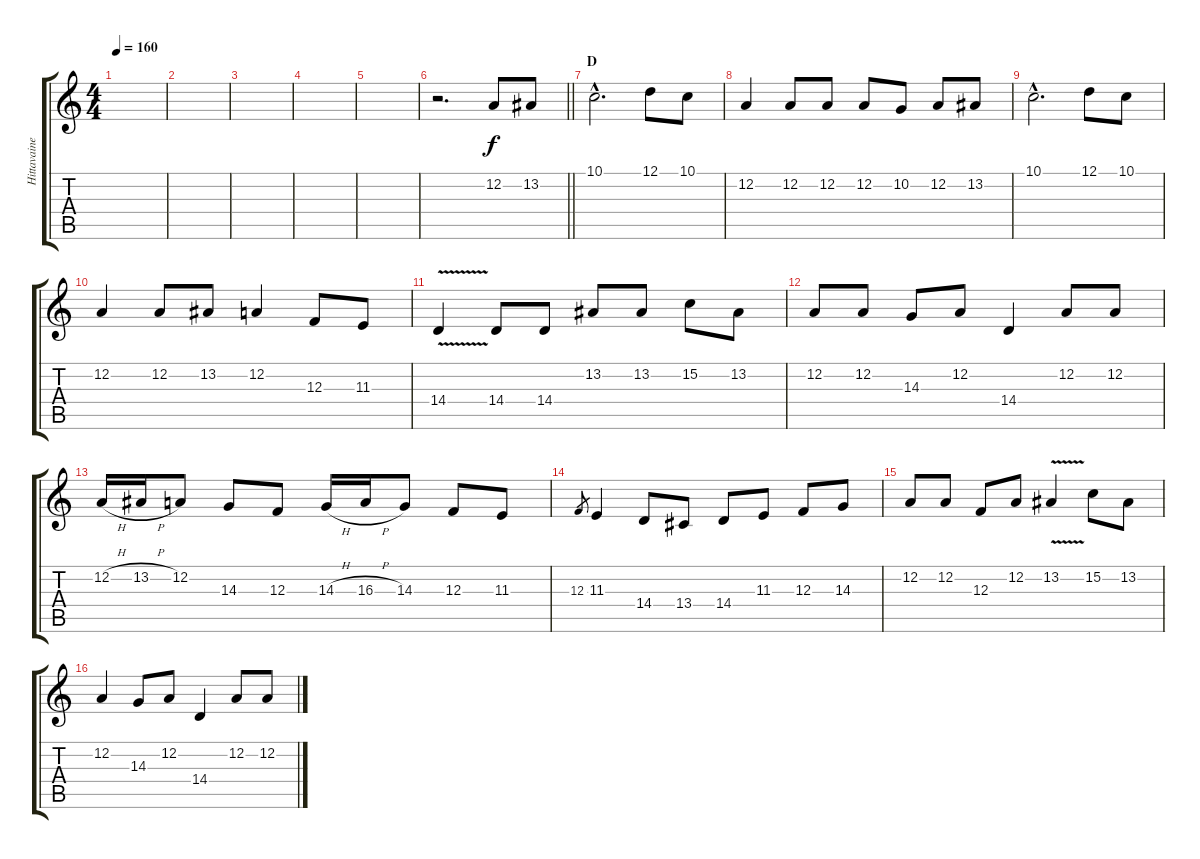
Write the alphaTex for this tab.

\track ("Hittavainen" "Hittavaine") {instrument violin}
\staff {score tabs}
\tuning (D4 A3 F3 C3 G2 D2) {hide}
\ts (4 4)
\tempo 160
\clef g2
\ks c
|
|
|
|
|
\barLineRight lightlight
r.2{d} 12.2.8 13.2.8 |
\section ("" "D")
10.1{hac}.2{d} 12.1.8 10.1.8 |
12.2.4 12.2.8 12.2.8 12.2.8 10.2.8 12.2.8 13.2.8 |
10.1{hac}.2{d} 12.1.8 10.1.8 |
12.2.4 12.2.8 13.2.8 12.2.4 12.3.8 11.3.8 |
14.4{v}.4 14.4.8 14.4.8 13.2.8 13.2.8 15.2.8 13.2.8 |
12.2.8 12.2.8 14.3.8 12.2.8 14.4.4 12.2.8 12.2.8 |
12.2{h}.16 13.2{h}.16 12.2.8 14.3.8 12.3.8 14.3{h}.16 16.3{h}.16 14.3.8 12.3.8 11.3.8 |
12.3.8{gr} 11.3.4 14.4.8 13.4.8 14.4.8 11.3.8 12.3.8 14.3.8 |
12.2.8 12.2.8 12.3.8 12.2.8 13.2{v}.4 15.2.8 13.2.8 |
12.2.4 14.3.8 12.2.8 14.4.4 12.2.8 12.2.8
